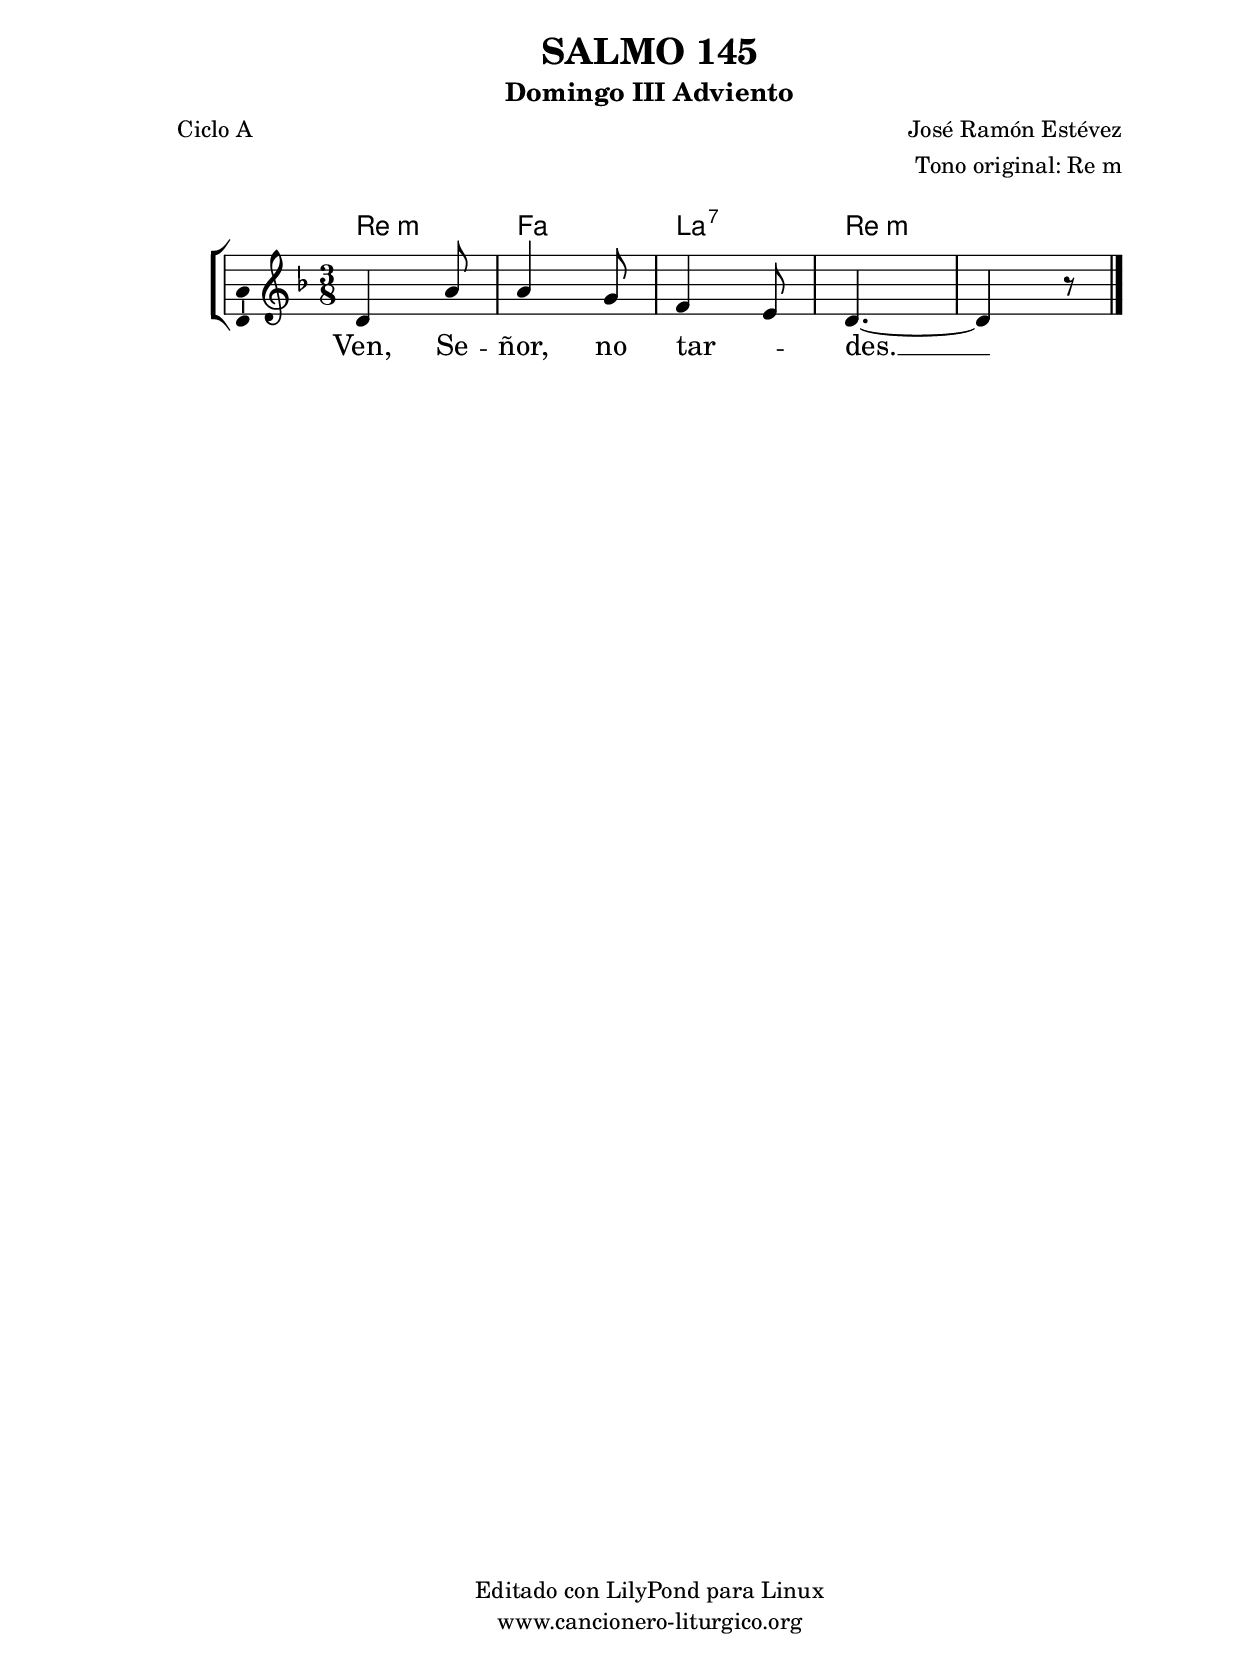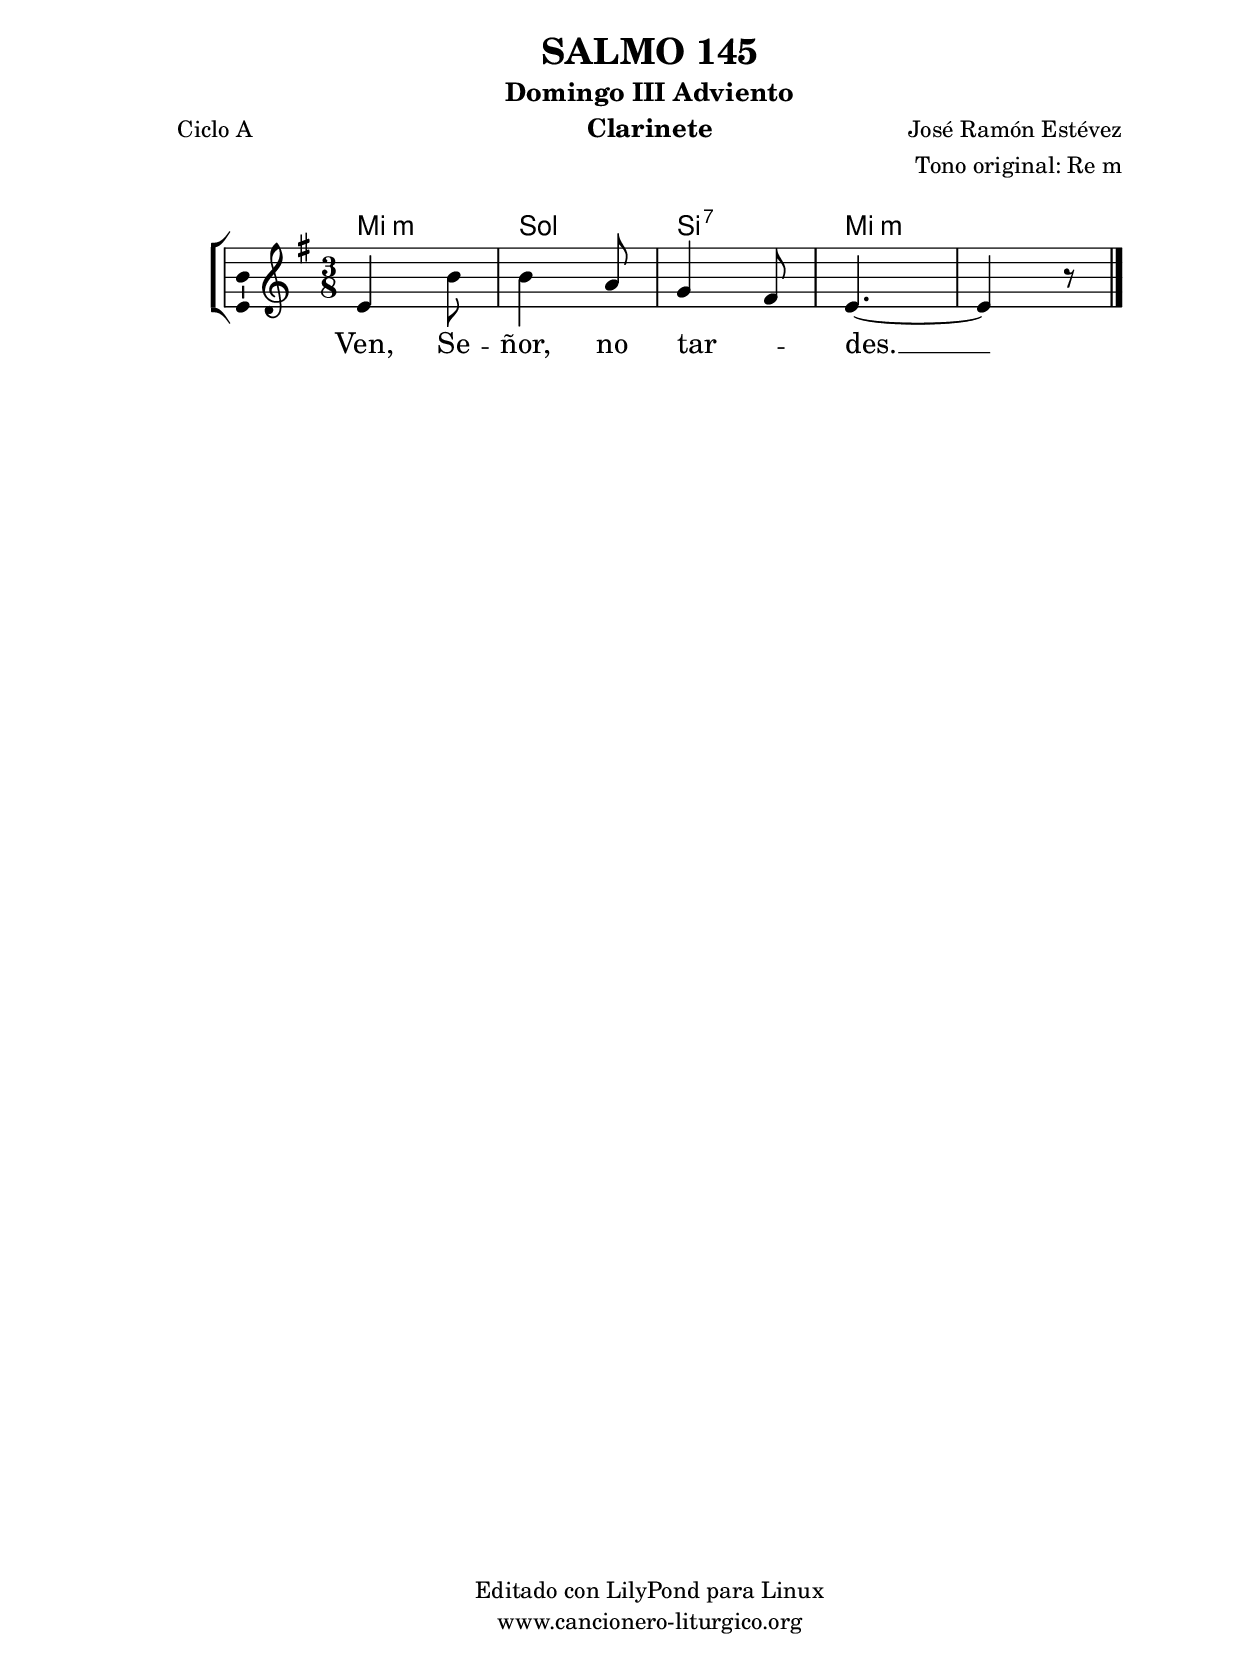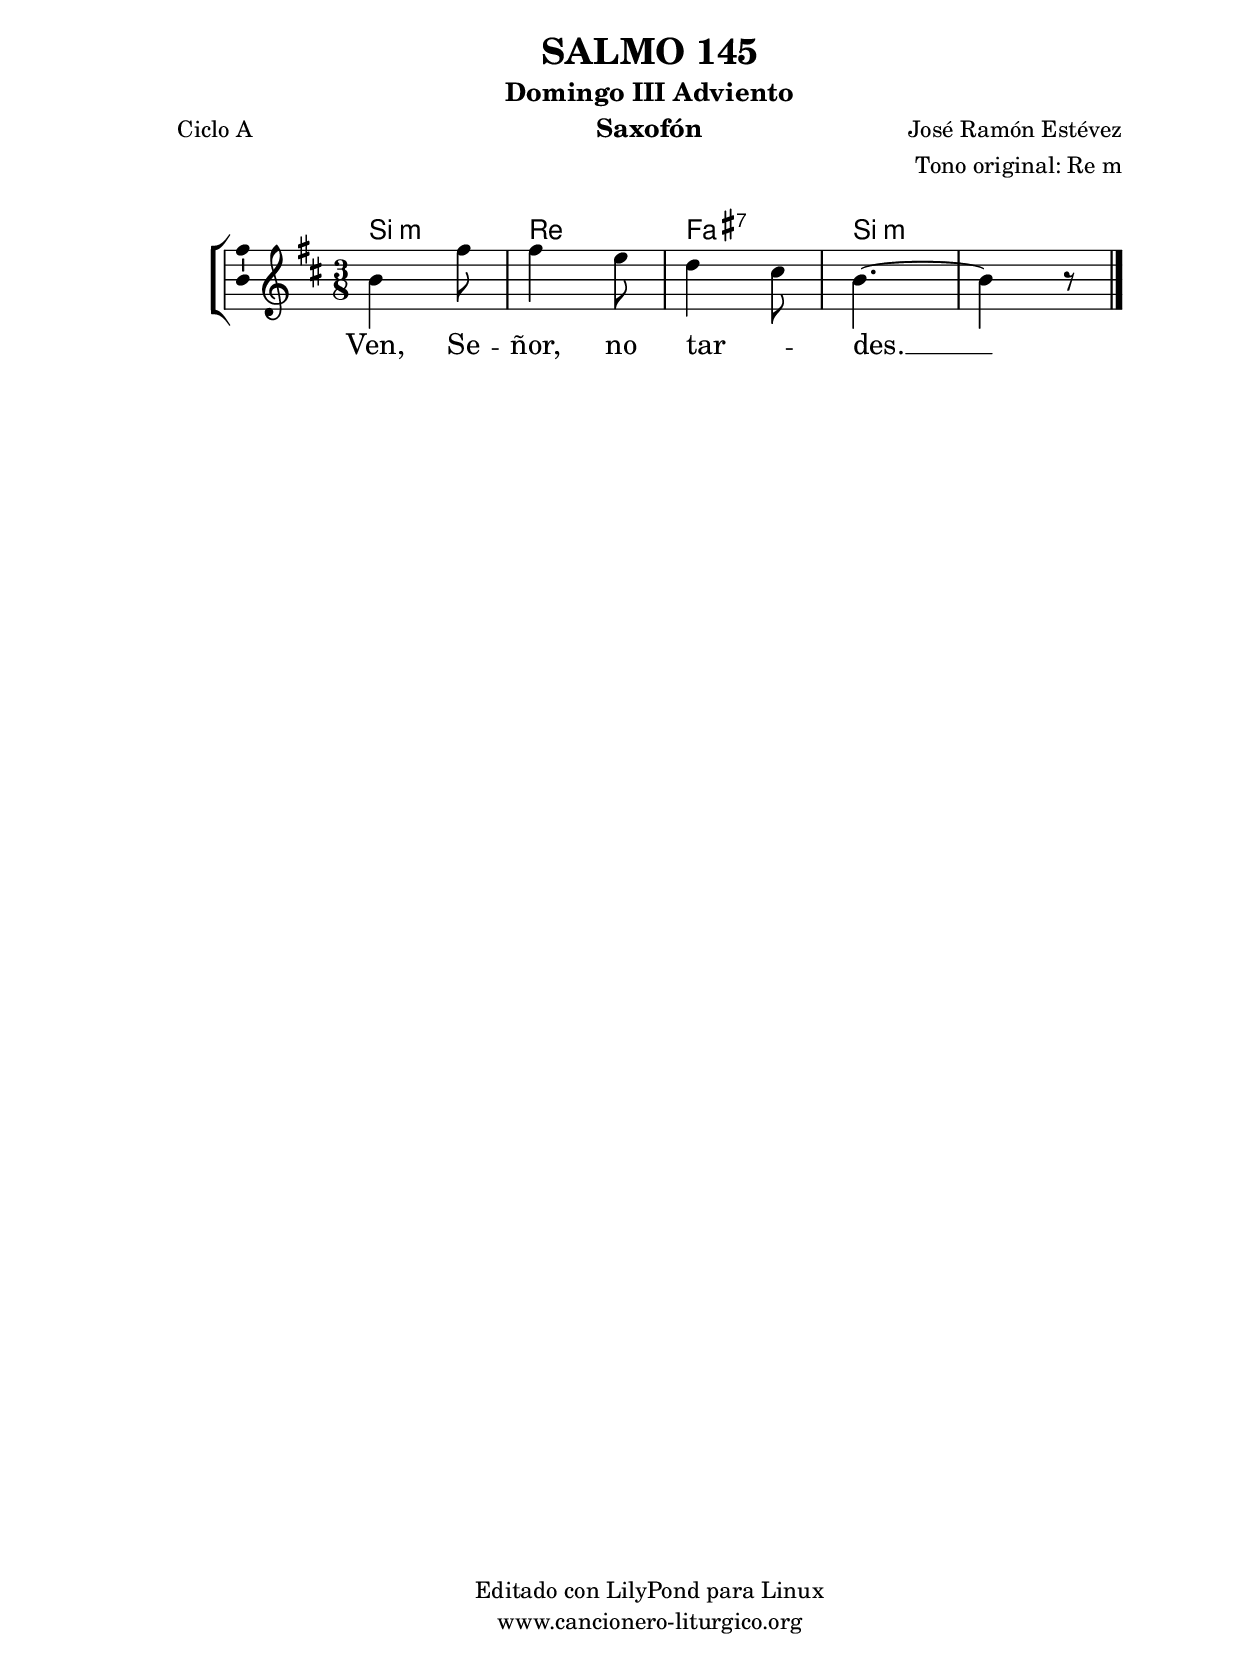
%
%para convertir .midi en .wav:
%timidity filename.midi -Ow -o finename.wav
%
%
%Para convertir de .wav a .mp3:
%lame -h -m j filename.wav
%
%
%para escuchar el midi:
%timidity nombrefichero.midi
%


%versión de lilypond para la que se ha escrito esta partitura:
\version "2.16.0"

	%Tamaño papel
	#(set-default-paper-size "a4")
	%Tamaño partitura
	#(set-global-staff-size 20)
	%No responde al pulsar sobre una nota
	#(ly:set-option 'point-and-click #f)

%parámetros del encabezamiento:
\header {
	title = "SALMO 145"
	subtitle = "Domingo III Adviento"
	composer = "José Ramón Estévez"
	poet = "Ciclo A"
	meter = ""
	arranger = "Tono original: Re m"
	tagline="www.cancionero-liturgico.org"
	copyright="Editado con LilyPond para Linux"
	}

%parámetros asociados al papel:
\paper  {
	oddHeaderMarkup = \markup {\fill-line { \on-the-fly #not-first-page \fromproperty #'header:title \on-the-fly #not-first-page \fromproperty #'header:composer }}
	evenHeaderMarkup = \markup {\fill-line { \fromproperty #'header:composer \fromproperty #'header:title }}
	#(set-paper-size "a4")
	print-page-number = ##f
	first-page-number = 1
	print-first-page-number = ##f
%	head-separation = 3.0 \cm
	top-margin = 2.0 \cm
	bottom-margin = 0.5\cm
%%%	bottom-margin = -1.0\cm
	left-margin = 3.0 \cm
	line-width = 16.0 \cm 
	indent = 8\mm
	interscoreline = 2.\mm
	between-system-space = 15\mm
%	para que las partituras no llenen la hoja:
	ragged-bottom = ##t
%	idem para la última hoja:
	ragged-last-bottom = ##f
%	para que las partituras llenen el ancho del papel:
	ragged-last = ##f
	after-title-space = 2.5 \cm
%page-count=1
%system-count=8

	%Flexible Vertical Spacing
%	markup-markup-spacing =
%	#'((basic-distance . 15) (minimum-distance . 15) (padding . 3))
	markup-system-spacing =
	#'((basic-distance . 15) (minimum-distance . 15) (padding . 3))
	system-system-spacing =
	#'((basic-distance . 15) (minimum-distance . 15) (padding . 3))
	score-system-spacing =
	#'((basic-distance . 15) (minimum-distance . 15) (padding . 5))
%	top-system-spacing = % header
%	#'((basic-distance . 8) (minimum-distance . 0) (padding . 3))
%	top-markup-spacing =
%	#'((basic-distance . 20) (minimum-distance . 20) (padding . 3))
	last-bottom-spacing = % footer
	#'((basic-distance . 5) (minimum-distance . 5) (padding . 3))
%	score-markup-spacing =
%	#'((basic-distance . 16) (minimum-distance . 13) (padding . 3))

	}


%parámetros que afectan a toda la partitura:
global =  {
	%clave de sol (G):
	\clef G
	%armadura:
%	\transpose g f
	\key d \minor
	\tempo 4=80
	\set Score.tempoHideNote = ##t
	}


acordes = {
	\italianChords
	\chordmode {
%	\transpose g f
{

d4.:m f a:7 d:m

	}
	}
}

melodia = 
%	\transpose g f
{
	\relative c'{

\time 3/8
d4 a'8
a4 g8
f4 e8
d4.~
d4 r8

	\bar "|."
	}
	}


texto = \lyricmode {
Ven, Se -- ñor, no tar -- _ des. __
	}


acordesStaff = \context ChordNames = acordesStaff <<
	\set chordChanges = ##t
	\acordes
	>>


vozStaff = \context Voice = vozStaff
\with {\consists "Ambitus_engraver"}
<<
%	\set Staff.instrumentName = ""
%	\set Staff.shortInstrumentName = ""
%	\set Staff.midiInstrument = #"clarinet"
%	\set Staff.midiInstrument = #"cello"
%	\set Staff.midiInstrument = #"flute"
	\set Staff.midiInstrument = #"electric guitar (jazz)"
%	\set Staff.midiInstrument = #"english horn"
%	\set Staff.midiInstrument = #"violin"
%	\set Staff.midiInstrument = #"glockenspiel"
	\set Staff.midiMinimumVolume = #0.7
	\set Staff.midiMaximumVolume = #0.9
	\global
	\melodia
	>>


textoStaff = \context Lyrics = textoStaff <<
	\lyricsto vozStaff \texto
	>>

\book {
	\score {
		\context ChoirStaff {
			\override StaffGroup.SystemStartBracket #'collapse-height = #1
			\override Score.SystemStartBar #'collapse-height = #1
			<<
			\acordesStaff
			\vozStaff
			\textoStaff
			>>
			}
		\layout {
	    		\context {
				\Lyrics
				\override LyricText #'font-size = #2
				}
	   		 \context {
				\Score
				%fontSize = #3
				\override StaffSymbol #'staff-space = #(magstep +3)
				%\override Beam #'thickness = #0.55
				%\override SpacingSpanner #'spacing-increment = #1.0
				%\override Slur #'height-limit = #1.5
				}
			}
		}
	\score {
		\unfoldRepeats
		\context ChoirStaff {
			<<
			\acordesStaff
			\vozStaff
			>>
			}
		\midi {
	  		\context {
	  			\Score
				tempoWholesPerMinute = #(ly:make-moment 70 4)
				}
			}
		}
	}

%Partitura para clarinete
#(define output-suffix "C")
\book {
	\header{
		instrument = "Clarinete"
		}
	\score {
		\context ChoirStaff {
			\override StaffGroup.SystemStartBracket #'collapse-height = #1
			\override Score.SystemStartBar #'collapse-height = #1
\transpose c d
			<<
			\acordesStaff
			\vozStaff
			\textoStaff
			>>
			}
		\layout {
	    		\context {
				\Lyrics
				\override LyricText #'font-size = #2
				}
	   		 \context {
				\Score
				%fontSize = #3
				\override StaffSymbol #'staff-space = #(magstep +3)
				%\override Beam #'thickness = #0.55
				%\override SpacingSpanner #'spacing-increment = #1.0
				%\override Slur #'height-limit = #1.5
				}
			}
		}
	}

%Partitura para saxofón
#(define output-suffix "S")
\book {
	\header{
		instrument = "Saxofón"
		}
	\score {
		\context ChoirStaff {
			\override StaffGroup.SystemStartBracket #'collapse-height = #1
			\override Score.SystemStartBar #'collapse-height = #1
\transpose c a
			<<
			\acordesStaff
			\vozStaff
			\textoStaff
			>>
			}
		\layout {
	    		\context {
				\Lyrics
				\override LyricText #'font-size = #2
				}
	   		 \context {
				\Score
				%fontSize = #3
				\override StaffSymbol #'staff-space = #(magstep +3)
				%\override Beam #'thickness = #0.55
				%\override SpacingSpanner #'spacing-increment = #1.0
				%\override Slur #'height-limit = #1.5
				}
			}
		}
	}

